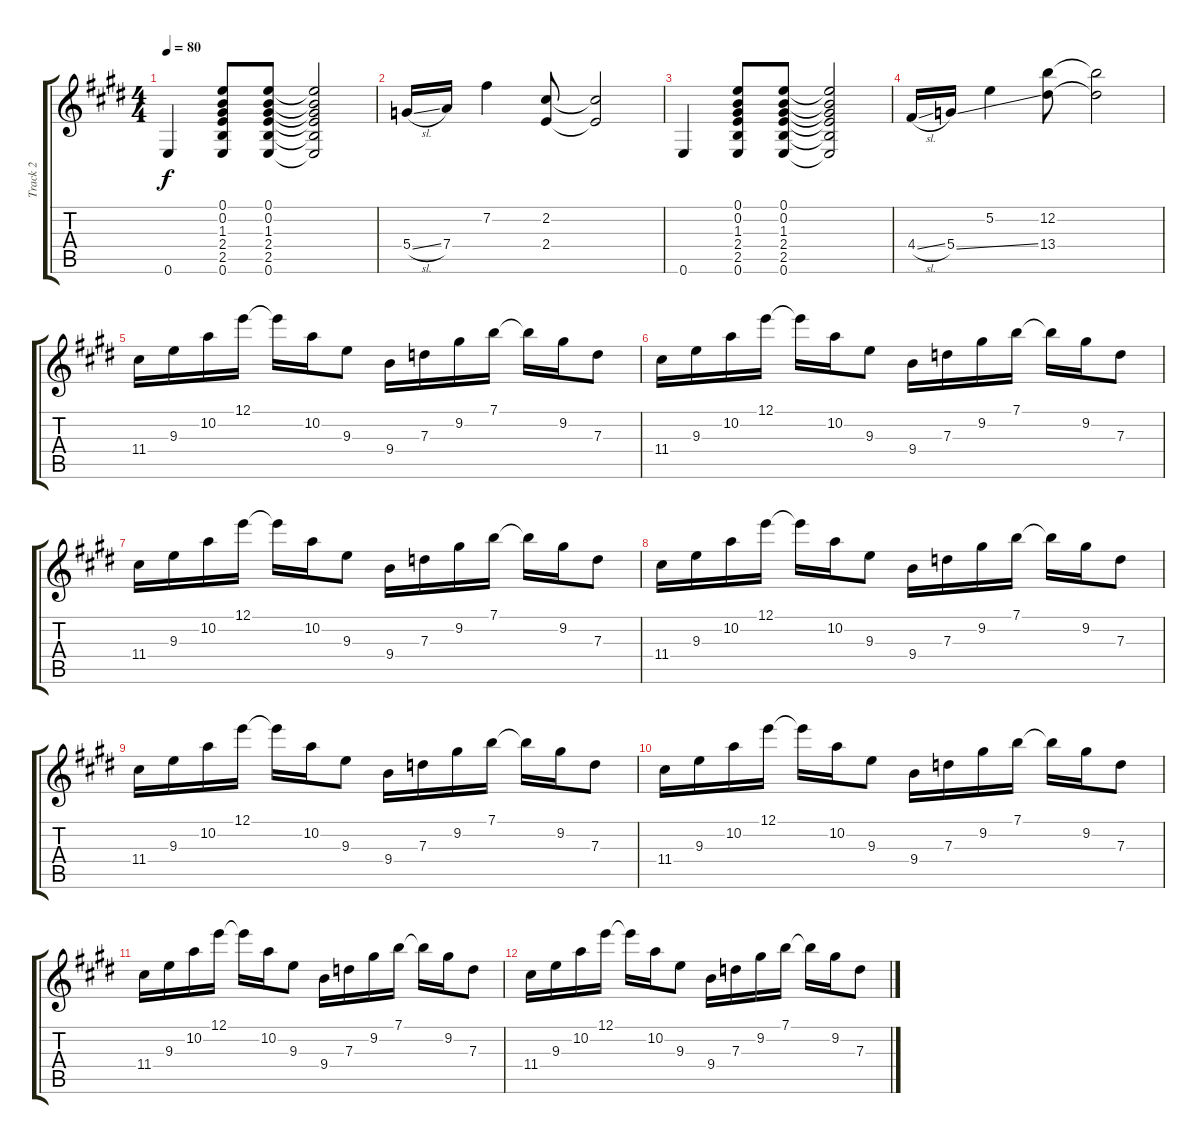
\track ("Track 2" "Track 2") {instrument electricguitarclean}
\staff {score tabs}
\tuning (E4 B3 G3 D3 A2 E2) {hide}
\ts (4 4)
\tempo 80
\clef g2
\ks e
0.6.4{dy f} (0.1 0.2 1.3 2.4 2.5 0.6).8 (0.1 0.2 1.3 2.4 2.5 0.6).8 (0.1{t} 0.2{t} 1.3{t} 2.4{t} 2.5{t} 0.6{t}).2 |
5.4{sl}.16 7.4.16 7.2.4 (2.2 2.4).8 (2.2{t} 2.4{t}).2 |
0.6.4 (0.1 0.2 1.3 2.4 2.5 0.6).8 (0.1 0.2 1.3 2.4 2.5 0.6).8 (0.1{t} 0.2{t} 1.3{t} 2.4{t} 2.5{t} 0.6{t}).2 |
4.4{sl}.16 5.4{ss}.16 5.2.4 (12.2 13.4).8 (12.2{t} 13.4{t}).2 |
11.4.16 9.3.16 10.2.16 12.1.16 12.1{t}.16 10.2.16 9.3.8 9.4.16 7.3.16 9.2.16 7.1.16 7.1{t}.16 9.2.16 7.3.8 |
11.4.16 9.3.16 10.2.16 12.1.16 12.1{t}.16 10.2.16 9.3.8 9.4.16 7.3.16 9.2.16 7.1.16 7.1{t}.16 9.2.16 7.3.8 |
11.4.16 9.3.16 10.2.16 12.1.16 12.1{t}.16 10.2.16 9.3.8 9.4.16 7.3.16 9.2.16 7.1.16 7.1{t}.16 9.2.16 7.3.8 |
11.4.16 9.3.16 10.2.16 12.1.16 12.1{t}.16 10.2.16 9.3.8 9.4.16 7.3.16 9.2.16 7.1.16 7.1{t}.16 9.2.16 7.3.8 |
11.4.16 9.3.16 10.2.16 12.1.16 12.1{t}.16 10.2.16 9.3.8 9.4.16 7.3.16 9.2.16 7.1.16 7.1{t}.16 9.2.16 7.3.8 |
11.4.16 9.3.16 10.2.16 12.1.16 12.1{t}.16 10.2.16 9.3.8 9.4.16 7.3.16 9.2.16 7.1.16 7.1{t}.16 9.2.16 7.3.8 |
11.4.16 9.3.16 10.2.16 12.1.16 12.1{t}.16 10.2.16 9.3.8 9.4.16 7.3.16 9.2.16 7.1.16 7.1{t}.16 9.2.16 7.3.8 |
11.4.16 9.3.16 10.2.16 12.1.16 12.1{t}.16 10.2.16 9.3.8 9.4.16 7.3.16 9.2.16 7.1.16 7.1{t}.16 9.2.16 7.3.8
